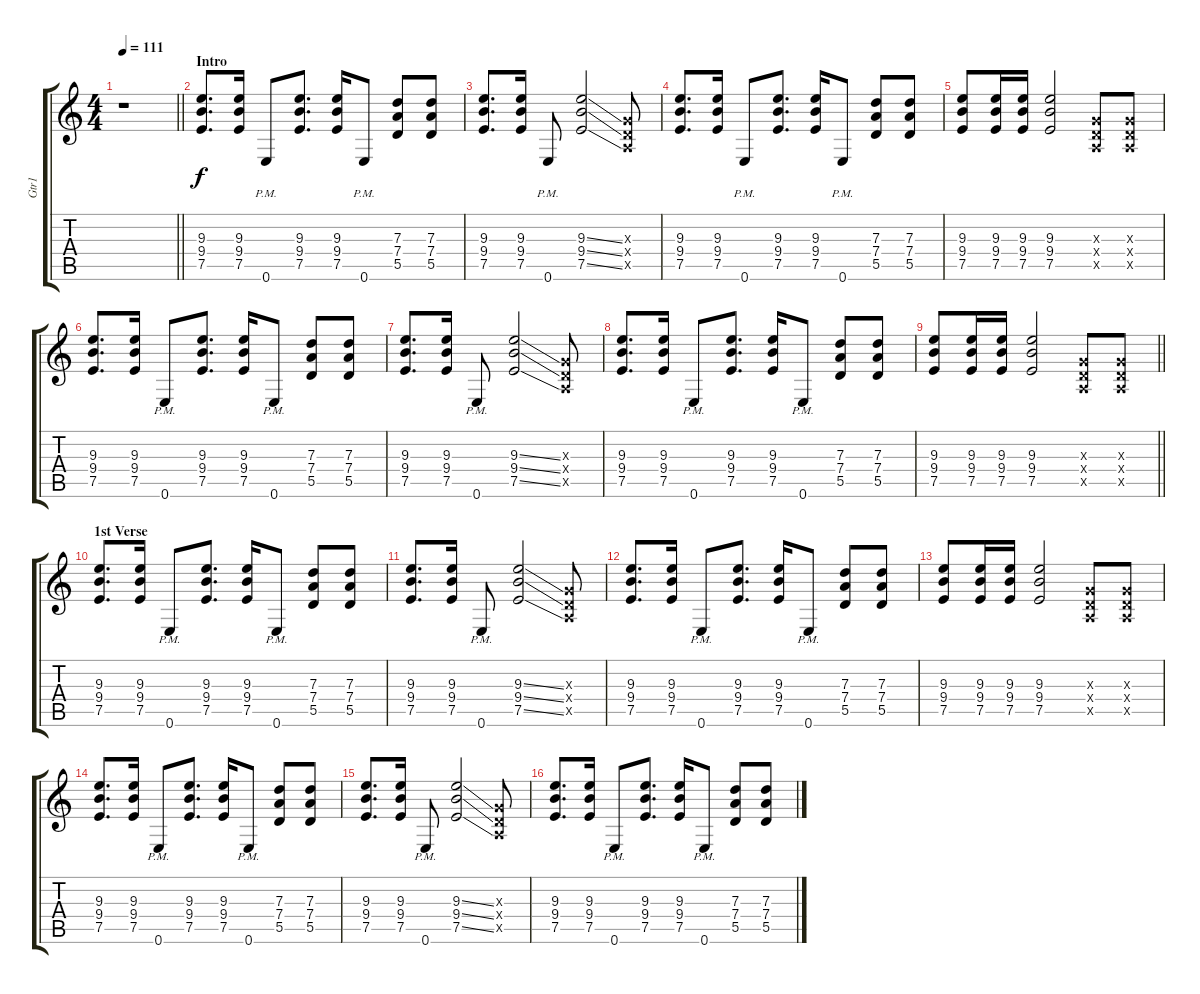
\track ("Gtr1" "Gtr1") {instrument distortionguitar}
\staff {score tabs}
\tuning (E4 B3 G3 D3 A2 E2) {hide}
\ts (4 4)
\tempo 111
\clef g2
\barLineRight lightlight
\ks c
r.1{dy f instrument distortionguitar} |
\section ("" "Intro")
(9.3 9.4 7.5).8{d} (9.3 9.4 7.5).16 0.6{pm}.8 (9.3 9.4 7.5).8{d} (9.3 9.4 7.5).16 0.6{pm}.8 (7.3 7.4 5.5).8 (7.3 7.4 5.5).8 |
(9.3 9.4 7.5).8{d} (9.3 9.4 7.5).16 0.6{pm}.8 (9.3{ss} 9.4{ss} 7.5{ss}).2 (0.3{x} 0.4{x} 0.5{x}).8 |
(9.3 9.4 7.5).8{d} (9.3 9.4 7.5).16 0.6{pm}.8 (9.3 9.4 7.5).8{d} (9.3 9.4 7.5).16 0.6{pm}.8 (7.3 7.4 5.5).8 (7.3 7.4 5.5).8 |
(9.3 9.4 7.5).8 (9.3 9.4 7.5).16 (9.3 9.4 7.5).16 (9.3 9.4 7.5).2 (0.3{x} 0.4{x} 0.5{x}).8 (0.3{x} 0.4{x} 0.5{x}).8 |
(9.3 9.4 7.5).8{d} (9.3 9.4 7.5).16 0.6{pm}.8 (9.3 9.4 7.5).8{d} (9.3 9.4 7.5).16 0.6{pm}.8 (7.3 7.4 5.5).8 (7.3 7.4 5.5).8 |
(9.3 9.4 7.5).8{d} (9.3 9.4 7.5).16 0.6{pm}.8 (9.3{ss} 9.4{ss} 7.5{ss}).2 (0.3{x} 0.4{x} 0.5{x}).8 |
(9.3 9.4 7.5).8{d} (9.3 9.4 7.5).16 0.6{pm}.8 (9.3 9.4 7.5).8{d} (9.3 9.4 7.5).16 0.6{pm}.8 (7.3 7.4 5.5).8 (7.3 7.4 5.5).8 |
\barLineRight lightlight
(9.3 9.4 7.5).8 (9.3 9.4 7.5).16 (9.3 9.4 7.5).16 (9.3 9.4 7.5).2 (0.3{x} 0.4{x} 0.5{x}).8 (0.3{x} 0.4{x} 0.5{x}).8 |
\section ("" "1st Verse")
(9.3 9.4 7.5).8{d} (9.3 9.4 7.5).16 0.6{pm}.8 (9.3 9.4 7.5).8{d} (9.3 9.4 7.5).16 0.6{pm}.8 (7.3 7.4 5.5).8 (7.3 7.4 5.5).8 |
(9.3 9.4 7.5).8{d} (9.3 9.4 7.5).16 0.6{pm}.8 (9.3{ss} 9.4{ss} 7.5{ss}).2 (0.3{x} 0.4{x} 0.5{x}).8 |
(9.3 9.4 7.5).8{d} (9.3 9.4 7.5).16 0.6{pm}.8 (9.3 9.4 7.5).8{d} (9.3 9.4 7.5).16 0.6{pm}.8 (7.3 7.4 5.5).8 (7.3 7.4 5.5).8 |
(9.3 9.4 7.5).8 (9.3 9.4 7.5).16 (9.3 9.4 7.5).16 (9.3 9.4 7.5).2 (0.3{x} 0.4{x} 0.5{x}).8 (0.3{x} 0.4{x} 0.5{x}).8 |
(9.3 9.4 7.5).8{d} (9.3 9.4 7.5).16 0.6{pm}.8 (9.3 9.4 7.5).8{d} (9.3 9.4 7.5).16 0.6{pm}.8 (7.3 7.4 5.5).8 (7.3 7.4 5.5).8 |
(9.3 9.4 7.5).8{d} (9.3 9.4 7.5).16 0.6{pm}.8 (9.3{ss} 9.4{ss} 7.5{ss}).2 (0.3{x} 0.4{x} 0.5{x}).8 |
(9.3 9.4 7.5).8{d} (9.3 9.4 7.5).16 0.6{pm}.8 (9.3 9.4 7.5).8{d} (9.3 9.4 7.5).16 0.6{pm}.8 (7.3 7.4 5.5).8 (7.3 7.4 5.5).8
